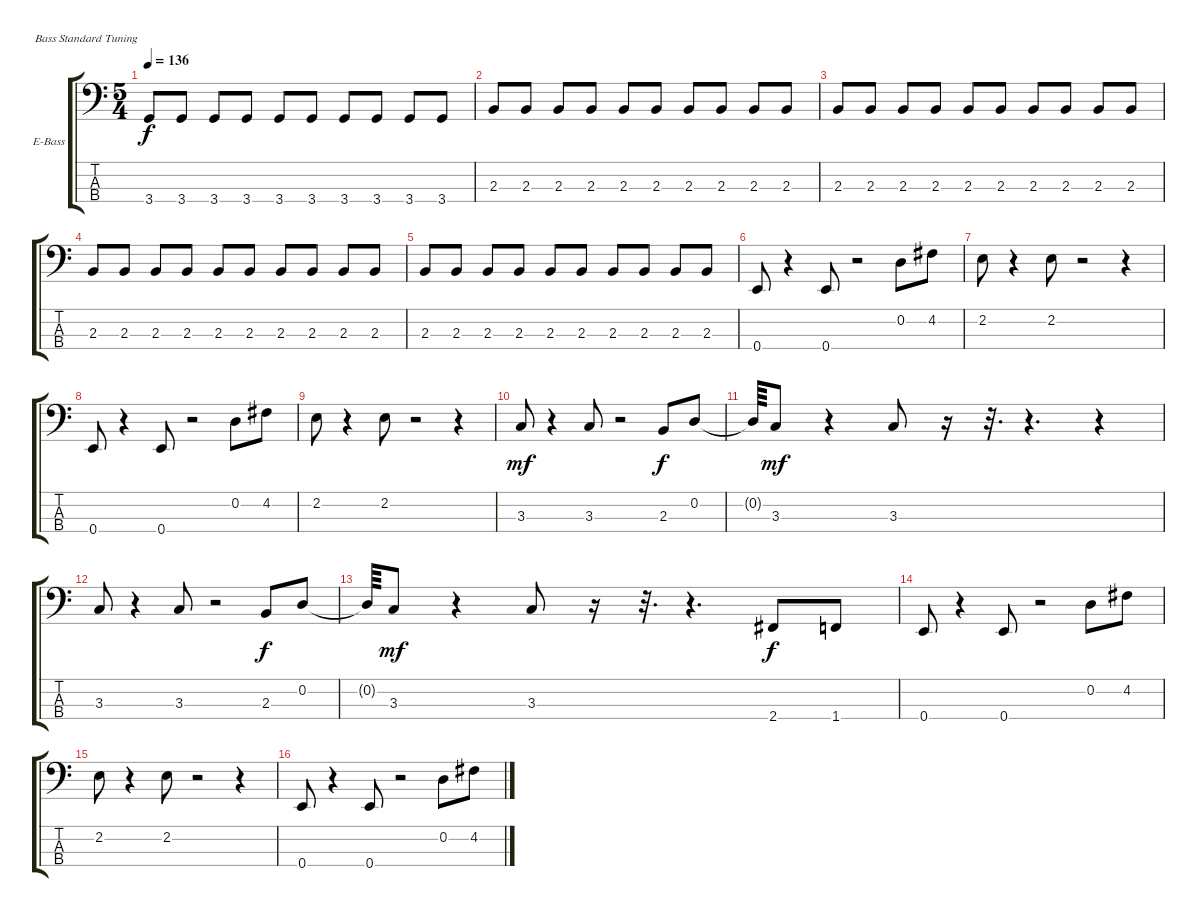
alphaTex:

\bracketExtendMode groupsimilarinstruments
\firstSystemTrackNameOrientation horizontal
\otherSystemsTrackNameOrientation horizontal
\track ("Bass" "E-Bass") {instrument slapbass2}
\staff {score tabs}
\tuning (G2 D2 A1 E1)
\ts (5 4)
\tempo 136
\clef f4
\ks c
3.4.8{dy f} 3.4.8 3.4.8 3.4.8 3.4.8 3.4.8 3.4.8 3.4.8 3.4.8 3.4.8 |
2.3.8 2.3.8 2.3.8 2.3.8 2.3.8 2.3.8 2.3.8 2.3.8 2.3.8 2.3.8 |
2.3.8 2.3.8 2.3.8 2.3.8 2.3.8 2.3.8 2.3.8 2.3.8 2.3.8 2.3.8 |
2.3.8 2.3.8 2.3.8 2.3.8 2.3.8 2.3.8 2.3.8 2.3.8 2.3.8 2.3.8 |
2.3.8 2.3.8 2.3.8 2.3.8 2.3.8 2.3.8 2.3.8 2.3.8 2.3.8 2.3.8 |
0.4.8 r.4 0.4.8 r.2 0.2.8 4.2.8 |
2.2.8 r.4 2.2.8 r.2 r.4 |
0.4.8 r.4 0.4.8 r.2 0.2.8 4.2.8 |
2.2.8 r.4 2.2.8 r.2 r.4 |
3.3.8{dy mf} r.4 3.3.8 r.2 2.3.8{dy f} 0.2.8 |
0.2{t}.64 3.3.8{dy mf} r.4 3.3.8 r.16 r.32{d} r.4{d} r.4 |
3.3.8 r.4 3.3.8 r.2 2.3.8{dy f} 0.2.8 |
0.2{t}.64 3.3.8{dy mf} r.4 3.3.8 r.16 r.32{d} r.4{d} 2.4.8{dy f} 1.4.8 |
0.4.8 r.4 0.4.8 r.2 0.2.8 4.2.8 |
2.2.8 r.4 2.2.8 r.2 r.4 |
0.4.8 r.4 0.4.8 r.2 0.2.8 4.2.8
